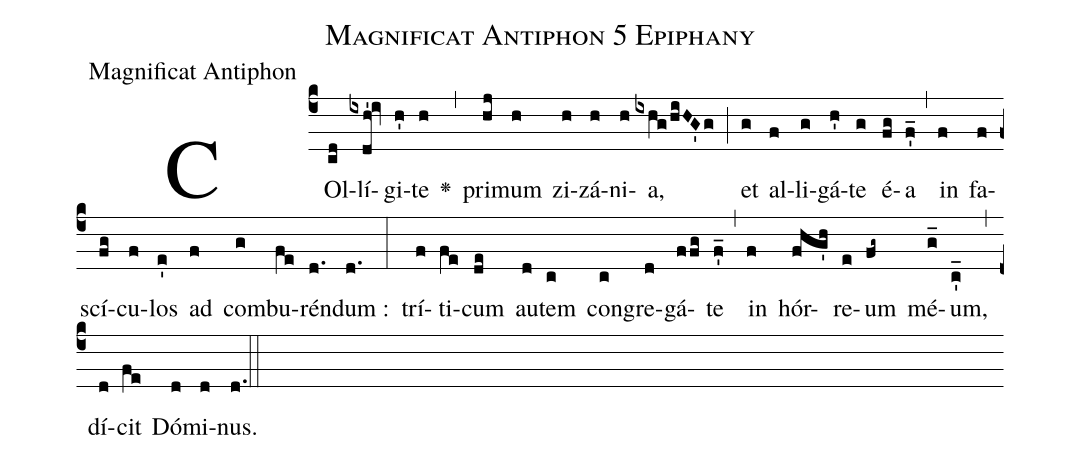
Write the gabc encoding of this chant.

name: Magnificat Antiphon 5 Epiphany;
office-part: Magnificat Antiphon;
def-m1:}{\greseteolcustos{manual}{;
def-m2:\ifx\breakbeforeEuouae\undefined\else;
def-m3:\fi}\ifx\noeuouae\undefined\def\noeuouae{F}\fi\if\noeuouae F{;
def-m4:}\fi;
%%
% 1g
% The syntax in this part is called gabc. Please refer to http://home.gna.org/gregorio/gabc/#basis

(c4)COl(cd)lí(ixdh'!iv)gi(h')te(h) <v>\greheightstar</v>(,) pri(hj)mum(h) zi(h)zá(h)ni(h)a,(ixhg/hiHG'g) (;)
et(g) al(f)li(g)gá(h')te(g) é(fg)a(f'_) (,) in(f) fa(f)scí(fg)cu(f)los(e') ad(f) com(g)bu(fe)rén(d.)dum :(d.) (:)
trí(f)ti(fe)cum(de) au(d)tem(c) con(c)gre(d)gá(ffg)te(f'_) (,) in(f) hór(fhg'h)re(e)um(fg~) mé(g_)um,(c'_) (,)
dí(d)cit(fe) Dó(d)mi(d[em1])nus.(d.) (::[em2]z[em3])

E(h) u(h) o(g) u(f) a(gh) e.(g.) (::[em4])
